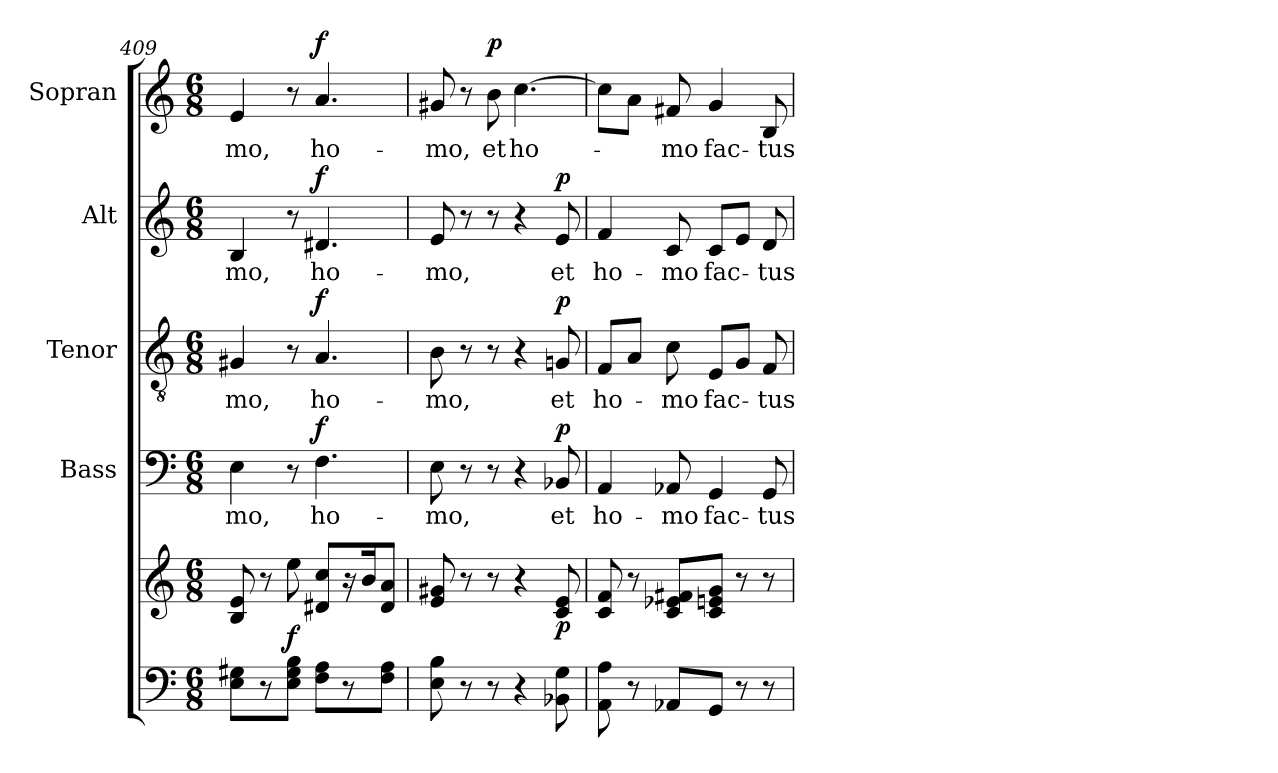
**kern	**kern	**dynam	**kern	**text	**dynam	**kern	**text	**dynam	**kern	**text	**dynam	**kern	**text	**dynam
*part5	*part5	*part5	*part4	*part4	*part4	*part3	*part3	*part3	*part2	*part2	*part2	*part1	*part1	*part1
*staff6	*staff5	*staff5/6	*staff4	*staff4	*staff4	*staff3	*staff3	*staff3	*staff2	*staff2	*staff2	*staff1	*staff1	*staff1
*	*	*	*I"Bass	*	*	*I"Tenor	*	*	*I"Alt	*	*	*I"Sopran	*	*
*	*	*	*I'B.	*	*	*I'T.	*	*	*I'A.	*	*	*I'S.	*	*
*clefF4	*clefG2	*	*clefF4	*	*	*clefGv2	*	*	*clefG2	*	*	*clefG2	*	*
*k[]	*k[]	*	*k[]	*	*	*k[]	*	*	*k[]	*	*	*k[]	*	*
*C:	*C:	*	*C:	*	*	*C:	*	*	*C:	*	*	*C:	*	*
*M6/8	*M6/8	*	*M6/8	*	*	*M6/8	*	*	*M6/8	*	*	*M6/8	*	*
=409	=409	=409	=409	=409	=409	=409	=409	=409	=409	=409	=409	=409	=409	=409
!	!	!	!	!LO:LY:b	!	!	!LO:LY:b	!	!	!LO:LY:b	!	!	!LO:LY:b	!
8E\ 8G#X\L	8B/ 8e/	.	4E\	-mo,	.	4G#X/	-mo,	.	4B/	-mo,	.	4e/	-mo,	.
8r	8r	.	.	.	.	.	.	.	.	.	.	.	.	.
!	!	!LO:DY:b	!	!	!	!	!	!	!	!	!	!	!	!
8E\ 8G#\ 8B\J	8ee\	f	8r	.	.	8r	.	.	8r	.	.	8r	.	.
!	!	!	!	!LO:LY:b	!LO:DY:a	!	!LO:LY:b	!LO:DY:a	!	!LO:LY:b	!LO:DY:a	!	!LO:LY:b	!LO:DY:a
8F\ 8A\L	8d#X/ 8cc/L	.	4.F\	ho-	f	4.A/	ho-	f	4.d#X/	ho-	f	4.a/	ho-	f
8r	16r	.	.	.	.	.	.	.	.	.	.	.	.	.
.	16b/k	.	.	.	.	.	.	.	.	.	.	.	.	.
8F\ 8A\J	8d#/ 8a/J	.	.	.	.	.	.	.	.	.	.	.	.	.
=410	=410	=410	=410	=410	=410	=410	=410	=410	=410	=410	=410	=410	=410	=410
!	!	!	!	!LO:LY:b	!	!	!LO:LY:b	!	!	!LO:LY:b	!	!	!LO:LY:b	!
8E\ 8B\	8e/ 8g#X/	.	8E\	-mo,	.	8B\	-mo,	.	8e/	-mo,	.	8g#X/	-mo,	.
8r	8r	.	8r	.	.	8r	.	.	8r	.	.	8r	.	.
!	!	!	!	!	!	!	!	!	!	!	!	!	!LO:LY:b	!LO:DY:a
8r	8r	.	8r	.	.	8r	.	.	8r	.	.	8b\	et	p
!	!	!	!	!	!	!	!	!	!	!	!	!	!LO:LY:b	!
4r	4r	.	4r	.	.	4r	.	.	4r	.	.	[4.cc\	ho-	.
!	!	!LO:DY:b	!	!LO:LY:b	!LO:DY:a	!	!LO:LY:b	!LO:DY:a	!	!LO:LY:b	!LO:DY:a	!	!	!
8BB-X\ 8G\	8c/ 8e/	p	8BB-X/	et	p	8Gn/	et	p	8e/	et	p	.	.	.
=411	=411	=411	=411	=411	=411	=411	=411	=411	=411	=411	=411	=411	=411	=411
!	!	!	!	!LO:LY:b	!	!	!LO:LY:b	!	!	!LO:LY:b	!	!	!	!
8AA\ 8A\	8c/ 8f/	.	4AA/	ho-	.	8F/L	ho-	.	4f/	ho-	.	8cc\L]	.	.
8r	8r	.	.	.	.	8A/J	.	.	.	.	.	8a\J	.	.
!	!	!	!	!LO:LY:b	!	!	!LO:LY:b	!	!	!LO:LY:b	!	!	!LO:LY:b	!
8AA-X/L	8c/ 8e-X/ 8f#X/L	.	8AA-X/	-mo	.	8c\	-mo	.	8c/	-mo	.	8f#X/	-mo	.
!	!	!	!	!LO:LY:b	!	!	!LO:LY:b	!	!	!LO:LY:b	!	!	!LO:LY:b	!
8GG/J	8c/ 8en/ 8g/J	.	4GG/	fac-	.	8E/L	fac-	.	8c/L	fac-	.	4g/	fac-	.
8r	8r	.	.	.	.	8G/J	.	.	8e/J	.	.	.	.	.
!	!	!	!	!LO:LY:b	!	!	!LO:LY:b	!	!	!LO:LY:b	!	!	!LO:LY:b	!
8r	8r	.	8GG/	-tus	.	8F/	-tus	.	8d/	-tus	.	8B/	-tus	.
=	=	=	=	=	=	=	=	=	=	=	=	=	=	=
*-	*-	*-	*-	*-	*-	*-	*-	*-	*-	*-	*-	*-	*-	*-
